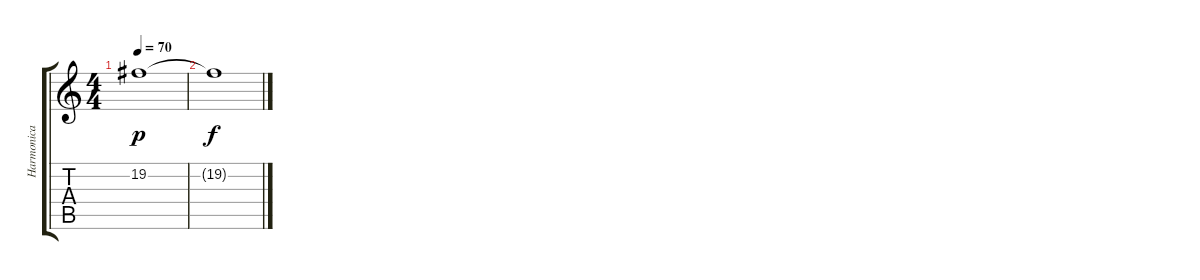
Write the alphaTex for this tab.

\track ("Harmonica" "Harmonica") {instrument harmonica}
\staff {score tabs}
\tuning (E4 B3 G3 D3 A2 E2) {hide}
\ts (4 4)
\tempo 70
\clef g2
\ks c
19.2.1{dy p volume 0} |
19.2{t}.1{dy f}
